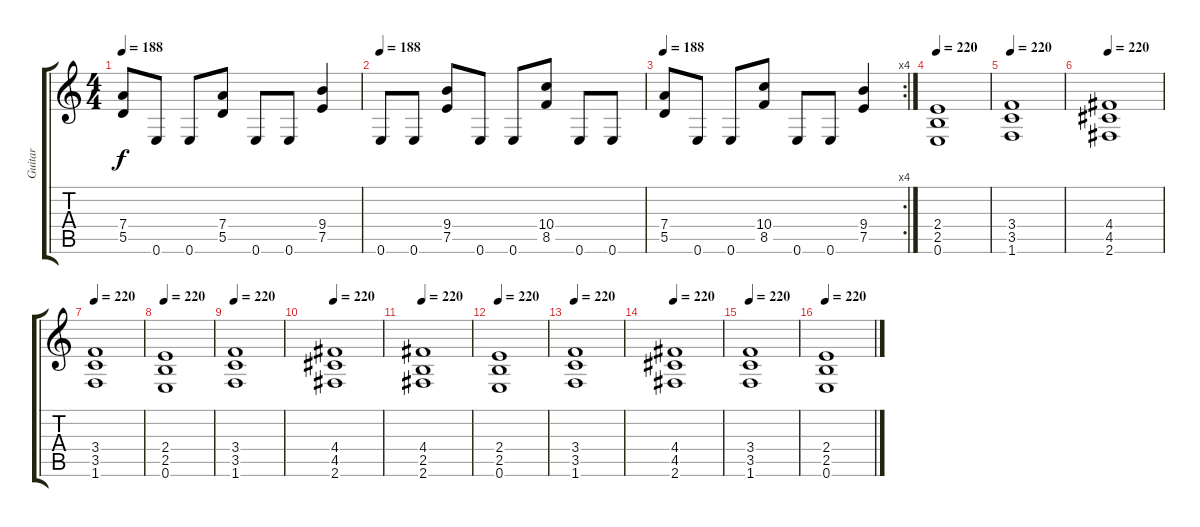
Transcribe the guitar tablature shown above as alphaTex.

\track ("Guitar" "Guitar") {instrument distortionguitar}
\staff {score tabs}
\tuning (E4 B3 G3 D3 A2 E2) {hide}
\ts (4 4)
\tempo 188
\clef g2
\ks c
(7.4 5.5).8{dy f} 0.6.8 0.6.8 (7.4 5.5).8 0.6.8 0.6.8 (9.4 7.5).4 |
\tempo 188
0.6.8 0.6.8 (9.4 7.5).8 0.6.8 0.6.8 (10.4 8.5).8 0.6.8 0.6.8 |
\rc 4
\tempo 188
(7.4 5.5).8 0.6.8 0.6.8 (10.4 8.5).8 0.6.8 0.6.8 (9.4 7.5).4 |
\tempo 220
(2.4 2.5 0.6).1 |
\tempo 220
(3.4 3.5 1.6).1 |
\tempo 220
(4.4 4.5 2.6).1 |
\tempo 220
(3.4 3.5 1.6).1 |
\tempo 220
(2.4 2.5 0.6).1 |
\tempo 220
(3.4 3.5 1.6).1 |
\tempo 220
(4.4 4.5 2.6).1 |
\tempo 220
(4.4 2.5 2.6).1 |
\tempo 220
(2.4 2.5 0.6).1 |
\tempo 220
(3.4 3.5 1.6).1 |
\tempo 220
(4.4 4.5 2.6).1 |
\tempo 220
(3.4 3.5 1.6).1 |
\tempo 220
(2.4 2.5 0.6).1
